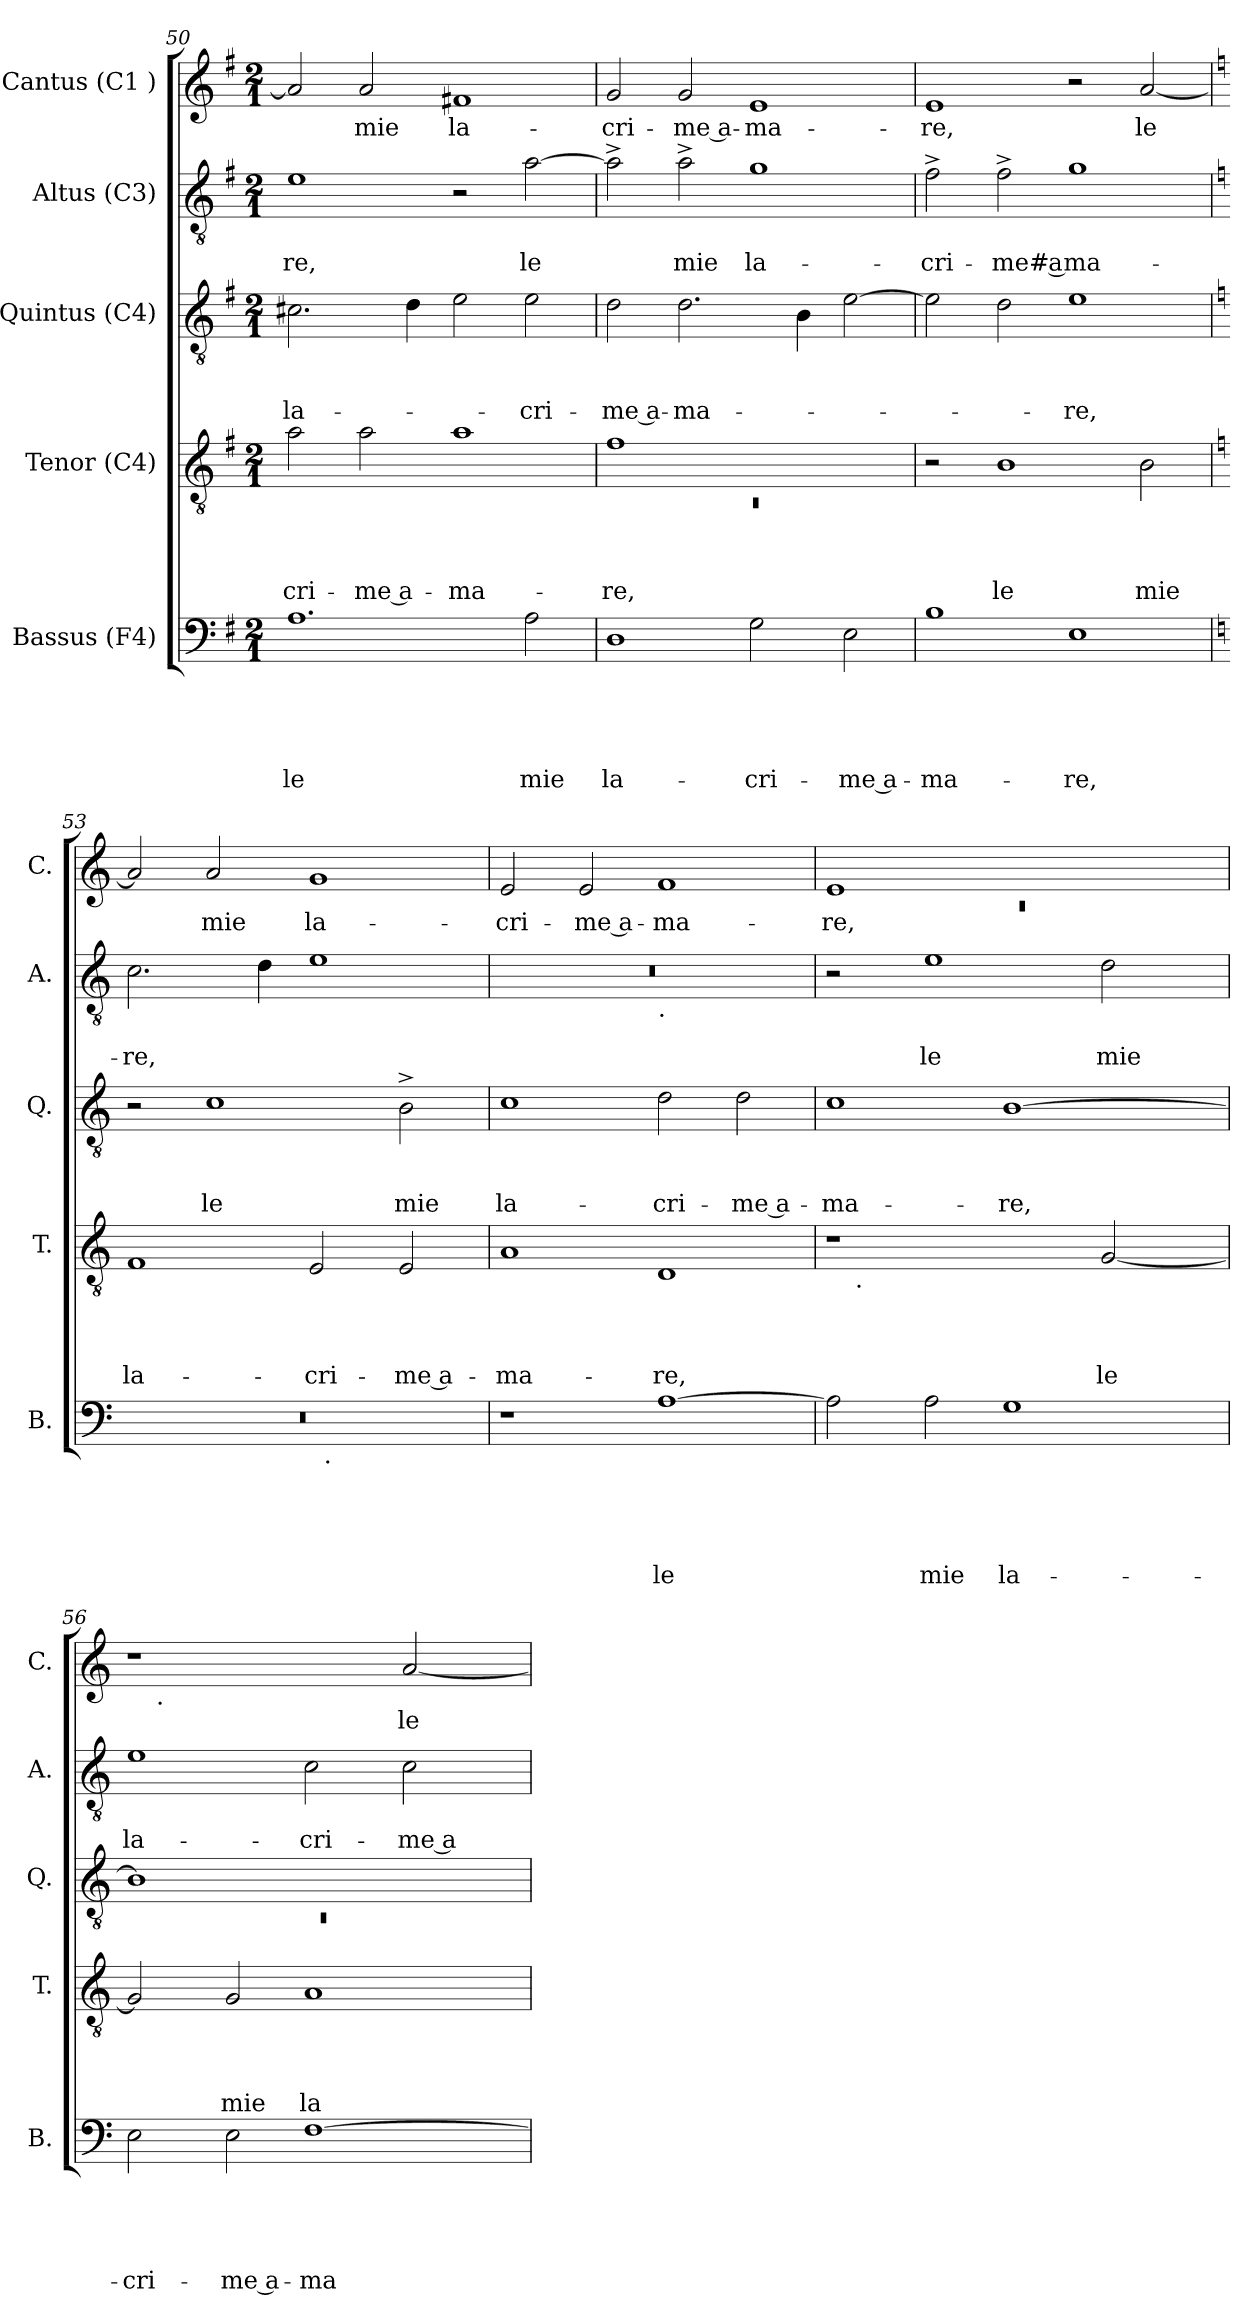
**kern	**text	**text	**text	**text	**text	**kern	**text	**text	**text	**text	**kern	**text	**text	**text	**kern	**text	**text	**kern	**text
*part5	*part5	*part5	*part5	*part5	*part5	*part4	*part4	*part4	*part4	*part4	*part3	*part3	*part3	*part3	*part2	*part2	*part2	*part1	*part1
*staff5	*staff5	*staff5	*staff5	*staff5	*staff5	*staff4	*staff4	*staff4	*staff4	*staff4	*staff3	*staff3	*staff3	*staff3	*staff2	*staff2	*staff2	*staff1	*staff1
*I"Bassus (F4)	*	*	*	*	*	*I"Tenor (C4)	*	*	*	*	*I"Quintus (C4)	*	*	*	*I"Altus (C3)	*	*	*I"Cantus (C1 )	*
*I'B.	*	*	*	*	*	*I'T.	*	*	*	*	*I'Q.	*	*	*	*I'A.	*	*	*I'C.	*
*clefF4	*	*	*	*	*	*clefGv2	*	*	*	*	*clefGv2	*	*	*	*clefGv2	*	*	*clefG2	*
*k[f#]	*	*	*	*	*	*k[f#]	*	*	*	*	*k[f#]	*	*	*	*k[f#]	*	*	*k[f#]	*
*G:	*	*	*	*	*	*G:	*	*	*	*	*G:	*	*	*	*G:	*	*	*G:	*
*M2/1	*	*	*	*	*	*M2/1	*	*	*	*	*M2/1	*	*	*	*M2/1	*	*	*M2/1	*
=50	=50	=50	=50	=50	=50	=50	=50	=50	=50	=50	=50	=50	=50	=50	=50	=50	=50	=50	=50
!	!	!	!	!	!LO:LY:b	!	!	!	!	!LO:LY:b	!	!	!	!LO:LY:b	!	!	!LO:LY:b	!	!
1.A	.	.	.	.	le	2a\	.	.	.	-cri-	2.c#X\	.	.	la-	1e	.	-re,	2a/]	.
!	!	!	!	!	!	!	!	!	!	!LO:LY:b:rj	!	!	!	!	!	!	!	!	!LO:LY:b
.	.	.	.	.	.	2a\	.	.	.	-me a-	.	.	.	.	.	.	.	2a/	mie
.	.	.	.	.	.	.	.	.	.	.	4d\	.	.	.	.	.	.	.	.
!	!	!	!	!	!	!	!	!	!	!LO:LY:b	!	!	!	!	!	!	!	!	!LO:LY:b
.	.	.	.	.	.	1a	.	.	.	-ma-	2e\	.	.	.	2r	.	.	1f#X	la-
!	!	!	!	!	!LO:LY:b	!	!	!	!	!	!	!	!	!LO:LY:b	!	!	!LO:LY:b	!	!
2A\	.	.	.	.	mie	.	.	.	.	.	2e\	.	.	-cri-	[>2a\	.	le	.	.
=51	=51	=51	=51	=51	=51	=51	=51	=51	=51	=51	=51	=51	=51	=51	=51	=51	=51	=51	=51
*	*	*	*	*	*	*^	*	*	*	*	*	*	*	*	*	*	*	*	*
!	!	!	!	!	!LO:LY:b	!	!LO:N:vis=1	!	!	!	!LO:LY:b	!	!	!	!LO:LY:b:rj	!	!	!	!	!LO:LY:b
1D	.	.	.	.	la-	1f#	0rC	.	.	.	-re,	2d\	.	.	-me a-	2a^>\]	.	.	2g/	-cri-
!	!	!	!	!	!	!	!	!	!	!	!	!	!	!	!LO:LY:b	!	!	!LO:LY:b	!	!LO:LY:b:rj
.	.	.	.	.	.	.	.	.	.	.	.	2.d\	.	.	-ma-	2a^>\	.	mie	2g/	-me a-
!	!	!	!	!	!LO:LY:b	!	!	!	!	!	!	!	!	!	!	!	!	!LO:LY:b	!	!LO:LY:b
2G\	.	.	.	.	-cri-	1ryy	.	.	.	.	.	.	.	.	.	1g	.	la-	1e	-ma-
.	.	.	.	.	.	.	.	.	.	.	.	4B\	.	.	.	.	.	.	.	.
!	!	!	!	!	!LO:LY:b:rj	!	!	!	!	!	!	!	!	!	!	!	!	!	!	!
2E\	.	.	.	.	-me a-	.	.	.	.	.	.	[<2e\	.	.	.	.	.	.	.	.
*	*	*	*	*	*	*v	*v	*	*	*	*	*	*	*	*	*	*	*	*	*
=52	=52	=52	=52	=52	=52	=52	=52	=52	=52	=52	=52	=52	=52	=52	=52	=52	=52	=52	=52
!	!	!	!	!	!LO:LY:b	!	!	!	!	!	!	!	!	!	!	!	!LO:LY:b	!	!LO:LY:b
1B	.	.	.	.	-ma-	2r	.	.	.	.	2e\]	.	.	.	2f#^>\	.	-cri-	1e	-re,
!	!	!	!	!	!	!	!	!	!	!LO:LY:b	!	!	!	!	!	!	!LO:LY:b:rj	!	!
.	.	.	.	.	.	1B	.	.	.	le	2d\	.	.	.	2f#^>\	.	-me# a-	.	.
!	!	!	!	!	!LO:LY:b	!	!	!	!	!	!	!	!	!LO:LY:b	!	!	!LO:LY:b	!	!
1E	.	.	.	.	-re,	.	.	.	.	.	1e	.	.	-re,	1g	.	-ma-	2r	.
!	!	!	!	!	!	!	!	!	!	!LO:LY:b	!	!	!	!	!	!	!	!	!LO:LY:b
.	.	.	.	.	.	2B\	.	.	.	mie	.	.	.	.	.	.	.	[<2a/	le
!!LO:LB:g=z
=53	=53	=53	=53	=53	=53	=53	=53	=53	=53	=53	=53	=53	=53	=53	=53	=53	=53	=53	=53
*k[]	*	*	*	*	*	*k[]	*	*	*	*	*k[]	*	*	*	*k[]	*	*	*k[]	*
*C:	*	*	*	*	*	*C:	*	*	*	*	*C:	*	*	*	*C:	*	*	*C:	*
!	!	!	!	!	!	!	!	!	!	!LO:LY:b	!	!	!	!	!	!	!LO:LY:b	!	!
*^	*	*	*	*	*	*	*	*	*	*	*	*	*	*	*	*	*	*	*
0r	1ryy	.	.	.	.	.	1F	.	.	.	la-	2r	.	.	.	2.c\	.	-re,	2a/]	.
!	!	!	!	!	!	!	!	!	!	!	!	!	!	!	!LO:LY:b	!	!	!	!	!LO:LY:b
.	.	.	.	.	.	.	.	.	.	.	.	1c	.	.	le	.	.	.	2a/	mie
.	.	.	.	.	.	.	.	.	.	.	.	.	.	.	.	4d\	.	.	.	.
!	!	!	!	!	!	!	!	!	!	!	!LO:LY:b	!	!	!	!	!	!	!	!	!LO:LY:b
.	32ryy	.	.	.	.	.	2E/	.	.	.	-cri-	.	.	.	.	1e	.	.	1g	la-
!	!LO:TX:b:t=.	!	!	!	!	!	!	!	!	!	!	!	!	!	!	!	!	!	!	!
.	2ryy	.	.	.	.	.	.	.	.	.	.	.	.	.	.	.	.	.	.	.
!	!	!	!	!	!	!	!	!	!	!	!LO:LY:b:rj	!	!	!	!LO:LY:b	!	!	!	!	!
.	.	.	.	.	.	.	2E/	.	.	.	-me a-	2B^>\	.	.	mie	.	.	.	.	.
.	4...ryy	.	.	.	.	.	.	.	.	.	.	.	.	.	.	.	.	.	.	.
=54	=54	=54	=54	=54	=54	=54	=54	=54	=54	=54	=54	=54	=54	=54	=54	=54	=54	=54	=54	=54
!	!	!	!	!	!	!	!	!	!	!	!LO:LY:b	!	!	!	!LO:LY:b	!	!	!	!	!LO:LY:b
*v	*v	*	*	*	*	*	*	*	*	*	*	*	*	*	*	*^	*	*	*	*
1r	.	.	.	.	.	1A	.	.	.	-ma-	1c	.	.	la-	0r	1ryy	.	.	2e/	-cri-
!	!	!	!	!	!	!	!	!	!	!	!	!	!	!	!	!	!	!	!	!LO:LY:b:rj
.	.	.	.	.	.	.	.	.	.	.	.	.	.	.	.	.	.	.	2e/	-me a-
!	!	!	!	!	!	!	!	!	!	!	!	!	!	!	!	!LO:TX:b:t=.	!	!	!	!
!	!	!	!	!	!LO:LY:b	!	!	!	!	!LO:LY:b	!	!	!	!LO:LY:b	!	!	!	!	!	!LO:LY:b
[>1A	.	.	.	.	le	1D	.	.	.	-re,	2d\	.	.	-cri-	.	1ryy	.	.	1f	-ma-
!	!	!	!	!	!	!	!	!	!	!	!	!	!	!LO:LY:b:rj	!	!	!	!	!	!
.	.	.	.	.	.	.	.	.	.	.	2d\	.	.	-me a-	.	.	.	.	.	.
=55	=55	=55	=55	=55	=55	=55	=55	=55	=55	=55	=55	=55	=55	=55	=55	=55	=55	=55	=55	=55
*	*	*	*	*	*	*	*	*	*	*	*	*	*	*	*	*	*	*	*^	*
!	!	!	!	!	!	!	!	!	!	!	!	!	!	!LO:LY:b	!	!	!	!	!	!LO:N:vis=1	!LO:LY:b
*	*	*	*	*	*	*^	*	*	*	*	*	*	*	*	*v	*v	*	*	*	*	*
2A\]	.	.	.	.	.	1r	16.ryy	.	.	.	.	1c	.	.	-ma-	2r	.	.	1e	0rc	-re,
!	!	!	!	!	!	!	!LO:TX:b:t=.	!	!	!	!	!	!	!	!	!	!	!	!	!	!
.	.	.	.	.	.	.	1ryy	.	.	.	.	.	.	.	.	.	.	.	.	.	.
!	!	!	!	!	!LO:LY:b	!	!	!	!	!	!	!	!	!	!	!	!	!LO:LY:b	!	!	!
2A\	.	.	.	.	mie	.	.	.	.	.	.	.	.	.	.	1e	.	le	.	.	.
!	!	!	!	!	!LO:LY:b	!	!	!	!	!	!	!	!	!	!LO:LY:b	!	!	!	!	!	!
1G	.	.	.	.	la-	2ryy	.	.	.	.	.	[>1B	.	.	-re,	.	.	.	1ryy	.	.
.	.	.	.	.	.	.	2ryy	.	.	.	.	.	.	.	.	.	.	.	.	.	.
!	!	!	!	!	!	!	!	!	!	!	!LO:LY:b	!	!	!	!	!	!	!LO:LY:b	!	!	!
.	.	.	.	.	.	[<2G/	.	.	.	.	le	.	.	.	.	2d\	.	mie	.	.	.
.	.	.	.	.	.	.	4ryy	.	.	.	.	.	.	.	.	.	.	.	.	.	.
.	.	.	.	.	.	.	8ryy	.	.	.	.	.	.	.	.	.	.	.	.	.	.
.	.	.	.	.	.	.	32ryy	.	.	.	.	.	.	.	.	.	.	.	.	.	.
=56	=56	=56	=56	=56	=56	=56	=56	=56	=56	=56	=56	=56	=56	=56	=56	=56	=56	=56	=56	=56	=56
*	*	*	*	*	*	*	*	*	*	*	*	*^	*	*	*	*	*	*	*	*	*
!	!	!	!	!	!LO:LY:b	!	!	!	!	!	!	!	!LO:N:vis=1	!	!	!	!	!	!LO:LY:b	!	!	!
*	*	*	*	*	*	*v	*v	*	*	*	*	*	*	*	*	*	*	*	*	*	*	*
2E\	.	.	.	.	-cri-	2G/]	.	.	.	.	1B]	0rC	.	.	.	1e	.	la-	1r	16.ryy	.
!	!	!	!	!	!	!	!	!	!	!	!	!	!	!	!	!	!	!	!	!LO:TX:b:t=.	!
.	.	.	.	.	.	.	.	.	.	.	.	.	.	.	.	.	.	.	.	1ryy	.
!	!	!	!	!	!LO:LY:b:rj	!	!	!	!	!LO:LY:b	!	!	!	!	!	!	!	!	!	!	!
2E\	.	.	.	.	-me a-	2G/	.	.	.	mie	.	.	.	.	.	.	.	.	.	.	.
!	!	!	!	!	!LO:LY:b	!	!	!	!	!LO:LY:b	!	!	!	!	!	!	!	!LO:LY:b	!	!	!
[<1F	.	.	.	.	-ma-	1A	.	.	.	la-	1ryy	.	.	.	.	2c\	.	-cri-	2ryy	.	.
.	.	.	.	.	.	.	.	.	.	.	.	.	.	.	.	.	.	.	.	2ryy	.
!	!	!	!	!	!	!	!	!	!	!	!	!	!	!	!	!	!	!LO:LY:b:rj	!	!	!LO:LY:b
.	.	.	.	.	.	.	.	.	.	.	.	.	.	.	.	2c\	.	-me a-	[<2a/	.	le
.	.	.	.	.	.	.	.	.	.	.	.	.	.	.	.	.	.	.	.	4ryy	.
.	.	.	.	.	.	.	.	.	.	.	.	.	.	.	.	.	.	.	.	8ryy	.
.	.	.	.	.	.	.	.	.	.	.	.	.	.	.	.	.	.	.	.	32ryy	.
*	*	*	*	*	*	*	*	*	*	*	*v	*v	*	*	*	*	*	*	*v	*v	*
=	=	=	=	=	=	=	=	=	=	=	=	=	=	=	=	=	=	=	=
*-	*-	*-	*-	*-	*-	*-	*-	*-	*-	*-	*-	*-	*-	*-	*-	*-	*-	*-	*-
